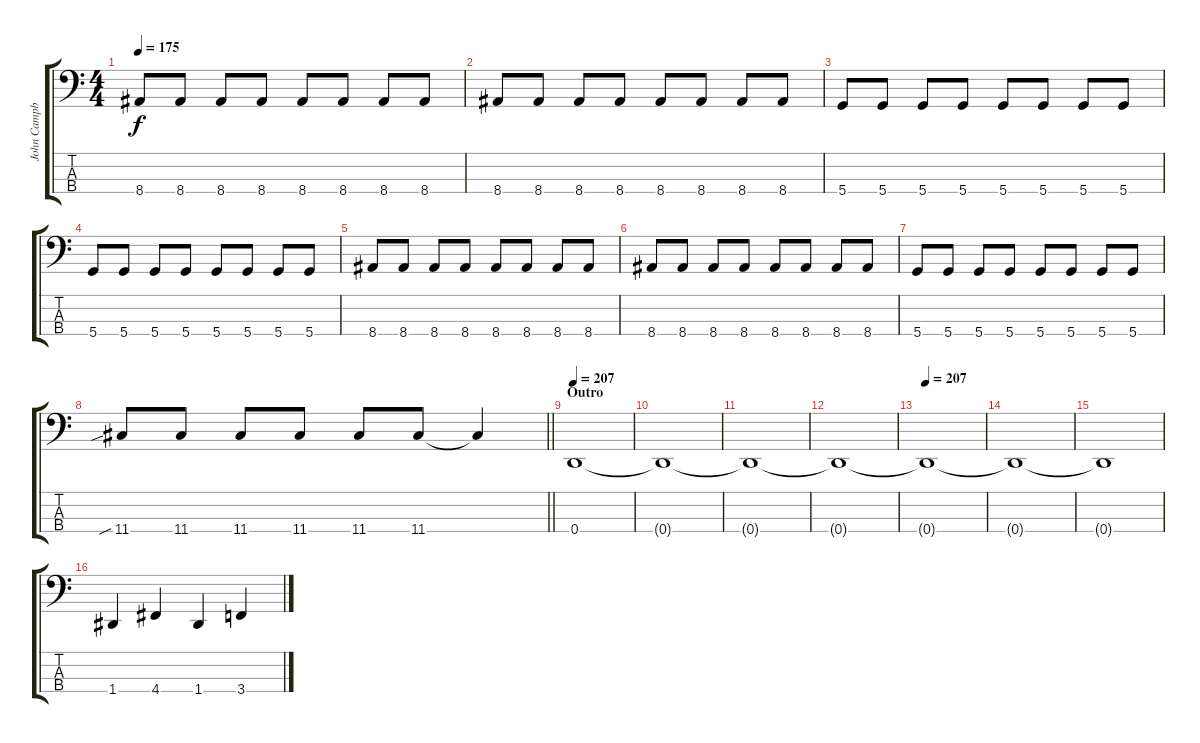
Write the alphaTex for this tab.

\track ("John Campbell" "John Campb") {instrument electricbasspick}
\staff {score tabs}
\tuning (G2 D2 A1 D1) {hide}
\ts (4 4)
\tempo 175
\clef f4
\ks c
8.4.8{dy f} 8.4.8 8.4.8 8.4.8 8.4.8 8.4.8 8.4.8 8.4.8 |
8.4.8 8.4.8 8.4.8 8.4.8 8.4.8 8.4.8 8.4.8 8.4.8 |
5.4.8 5.4.8 5.4.8 5.4.8 5.4.8 5.4.8 5.4.8 5.4.8 |
5.4.8 5.4.8 5.4.8 5.4.8 5.4.8 5.4.8 5.4.8 5.4.8 |
8.4.8 8.4.8 8.4.8 8.4.8 8.4.8 8.4.8 8.4.8 8.4.8 |
8.4.8 8.4.8 8.4.8 8.4.8 8.4.8 8.4.8 8.4.8 8.4.8 |
5.4.8 5.4.8 5.4.8 5.4.8 5.4.8 5.4.8 5.4.8 5.4.8 |
\barLineRight lightlight
11.4{sib}.8 11.4.8 11.4.8 11.4.8 11.4.8 11.4.8 11.4{t}.4 |
\section ("" "Outro")
\tempo 207
0.4.1 |
0.4{t}.1 |
0.4{t}.1 |
0.4{t}.1 |
\tempo 207
0.4{t}.1 |
0.4{t}.1 |
0.4{t}.1 |
1.4.4 4.4.4 1.4.4 3.4.4
